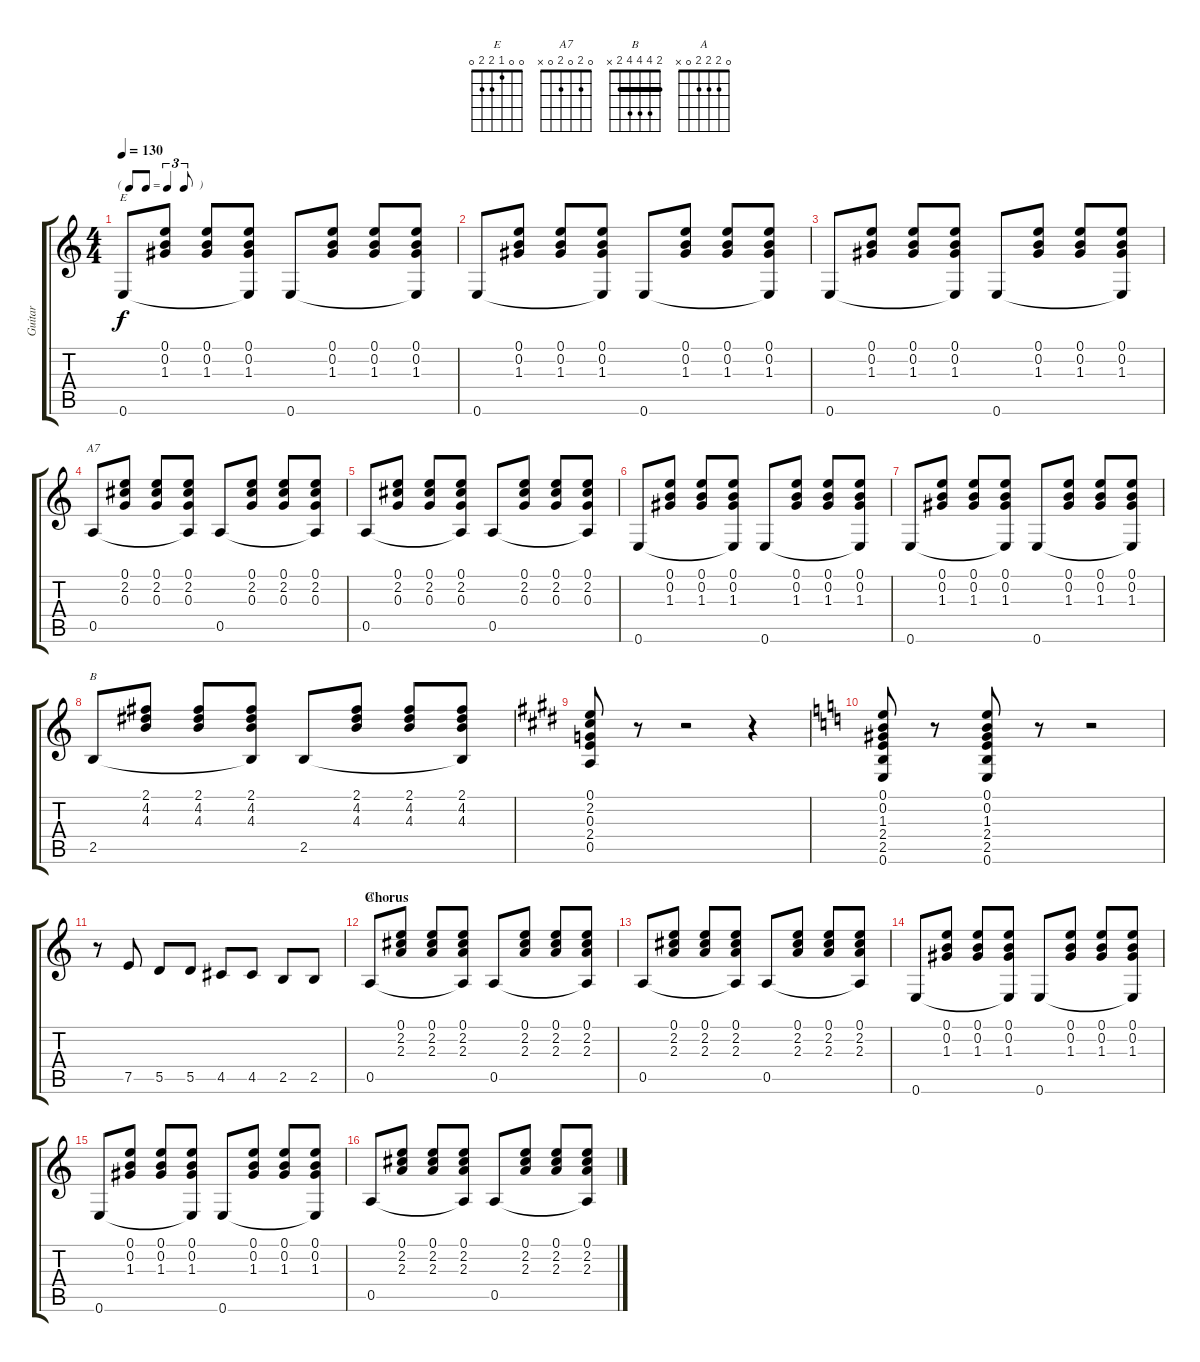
\track ("Guitar" "Guitar") {instrument electricguitarjazz}
\staff {score tabs}
\tuning (E4 B3 G3 D3 A2 E2) {hide}
\chord ("E" 0 0 1 2 2 0)
\chord ("A7" 0 2 0 2 0 x)
\chord ("B" 2 4 4 4 2 x) {barre 2}
\chord ("A" 0 2 2 2 0 x)
\ts (4 4)
\tf triplet8th
\tempo 130
\clef g2
\ks c
0.6.8{ch "E" dy f} (0.1 0.2 1.3).8 (0.1 0.2 1.3).8 (0.1 0.2 1.3 0.6{t}).8 0.6.8 (0.1 0.2 1.3).8 (0.1 0.2 1.3).8 (0.1 0.2 1.3 0.6{t}).8 |
0.6.8 (0.1 0.2 1.3).8 (0.1 0.2 1.3).8 (0.1 0.2 1.3 0.6{t}).8 0.6.8 (0.1 0.2 1.3).8 (0.1 0.2 1.3).8 (0.1 0.2 1.3 0.6{t}).8 |
0.6.8 (0.1 0.2 1.3).8 (0.1 0.2 1.3).8 (0.1 0.2 1.3 0.6{t}).8 0.6.8 (0.1 0.2 1.3).8 (0.1 0.2 1.3).8 (0.1 0.2 1.3 0.6{t}).8 |
0.5.8{ch "A7"} (0.1 2.2 0.3).8 (0.1 2.2 0.3).8 (0.1 2.2 0.3 0.5{t}).8 0.5.8 (0.1 2.2 0.3).8 (0.1 2.2 0.3).8 (0.1 2.2 0.3 0.5{t}).8 |
0.5.8 (0.1 2.2 0.3).8 (0.1 2.2 0.3).8 (0.1 2.2 0.3 0.5{t}).8 0.5.8 (0.1 2.2 0.3).8 (0.1 2.2 0.3).8 (0.1 2.2 0.3 0.5{t}).8 |
0.6.8 (0.1 0.2 1.3).8 (0.1 0.2 1.3).8 (0.1 0.2 1.3 0.6{t}).8 0.6.8 (0.1 0.2 1.3).8 (0.1 0.2 1.3).8 (0.1 0.2 1.3 0.6{t}).8 |
0.6.8 (0.1 0.2 1.3).8 (0.1 0.2 1.3).8 (0.1 0.2 1.3 0.6{t}).8 0.6.8 (0.1 0.2 1.3).8 (0.1 0.2 1.3).8 (0.1 0.2 1.3 0.6{t}).8 |
2.5.8{ch "B"} (2.1 4.2 4.3).8 (2.1 4.2 4.3).8 (2.1 4.2 4.3 2.5{t}).8 2.5.8 (2.1 4.2 4.3).8 (2.1 4.2 4.3).8 (2.1 4.2 4.3 2.5{t}).8 |
\ks e
(0.1 2.2 0.3 2.4 0.5).8 r.8 r.2 r.4 |
\ks c
(0.1 0.2 1.3 2.4 2.5 0.6).8 r.8 (0.1 0.2 1.3 2.4 2.5 0.6).8 r.8 r.2 |
r.8 7.5.8 5.5.8 5.5.8 4.5.8 4.5.8 2.5.8 2.5.8 |
\section ("" "Chorus")
0.5.8{ch "A"} (0.1 2.2 2.3).8 (0.1 2.2 2.3).8 (0.1 2.2 2.3 0.5{t}).8 0.5.8 (0.1 2.2 2.3).8 (0.1 2.2 2.3).8 (0.1 2.2 2.3 0.5{t}).8 |
0.5.8 (0.1 2.2 2.3).8 (0.1 2.2 2.3).8 (0.1 2.2 2.3 0.5{t}).8 0.5.8 (0.1 2.2 2.3).8 (0.1 2.2 2.3).8 (0.1 2.2 2.3 0.5{t}).8 |
0.6.8 (0.1 0.2 1.3).8 (0.1 0.2 1.3).8 (0.1 0.2 1.3 0.6{t}).8 0.6.8 (0.1 0.2 1.3).8 (0.1 0.2 1.3).8 (0.1 0.2 1.3 0.6{t}).8 |
0.6.8 (0.1 0.2 1.3).8 (0.1 0.2 1.3).8 (0.1 0.2 1.3 0.6{t}).8 0.6.8 (0.1 0.2 1.3).8 (0.1 0.2 1.3).8 (0.1 0.2 1.3 0.6{t}).8 |
0.5.8 (0.1 2.2 2.3).8 (0.1 2.2 2.3).8 (0.1 2.2 2.3 0.5{t}).8 0.5.8 (0.1 2.2 2.3).8 (0.1 2.2 2.3).8 (0.1 2.2 2.3 0.5{t}).8
